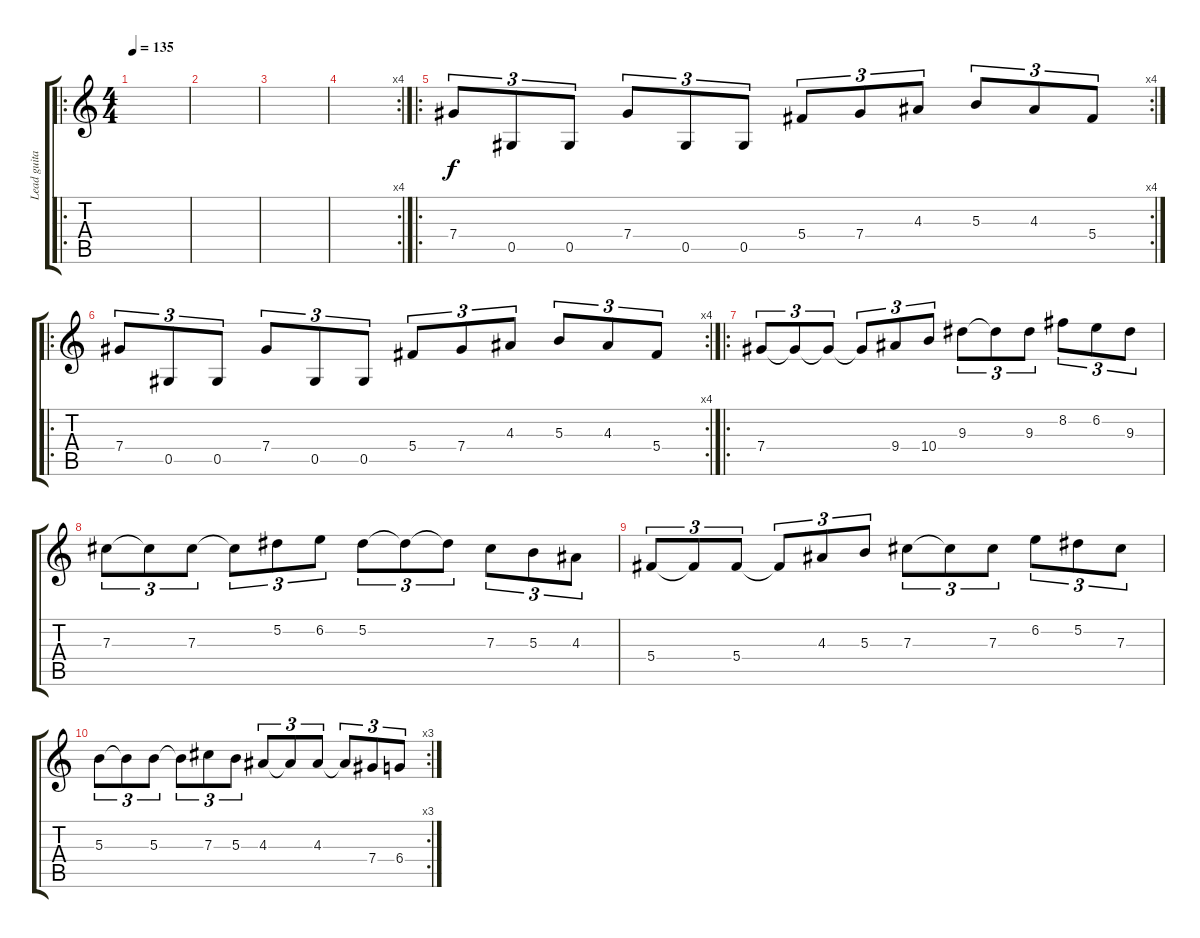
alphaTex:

\track ("Lead guitar" "Lead guita") {instrument distortionguitar}
\staff {score tabs}
\tuning (Eb4 Bb3 Gb3 Db3 Ab2 Eb2) {hide}
\ro
\ts (4 4)
\tempo 135
\clef g2
\ks c
|
|
|
\rc 4
|
\ro
\rc 4
7.4.8{tu (3 2)} 0.5.8{tu (3 2)} 0.5.8{tu (3 2)} 7.4.8{tu (3 2)} 0.5.8{tu (3 2)} 0.5.8{tu (3 2)} 5.4.8{tu (3 2)} 7.4.8{tu (3 2)} 4.3.8{tu (3 2)} 5.3.8{tu (3 2)} 4.3.8{tu (3 2)} 5.4.8{tu (3 2)} |
\ro
\rc 4
7.4.8{tu (3 2)} 0.5.8{tu (3 2)} 0.5.8{tu (3 2)} 7.4.8{tu (3 2)} 0.5.8{tu (3 2)} 0.5.8{tu (3 2)} 5.4.8{tu (3 2)} 7.4.8{tu (3 2)} 4.3.8{tu (3 2)} 5.3.8{tu (3 2)} 4.3.8{tu (3 2)} 5.4.8{tu (3 2)} |
\ro
7.4.8{tu (3 2)} 7.4{t}.8{tu (3 2)} 7.4{t}.8{tu (3 2)} 7.4{t}.8{tu (3 2)} 9.4.8{tu (3 2)} 10.4.8{tu (3 2)} 9.3.8{tu (3 2)} 9.3{t}.8{tu (3 2)} 9.3.8{tu (3 2)} 8.2.8{tu (3 2)} 6.2.8{tu (3 2)} 9.3.8{tu (3 2)} |
7.3.8{tu (3 2)} 7.3{t}.8{tu (3 2)} 7.3.8{tu (3 2)} 7.3{t}.8{tu (3 2)} 5.2.8{tu (3 2)} 6.2.8{tu (3 2)} 5.2.8{tu (3 2)} 5.2{t}.8{tu (3 2)} 5.2{t}.8{tu (3 2)} 7.3.8{tu (3 2)} 5.3.8{tu (3 2)} 4.3.8{tu (3 2)} |
5.4.8{tu (3 2)} 5.4{t}.8{tu (3 2)} 5.4.8{tu (3 2)} 5.4{t}.8{tu (3 2)} 4.3.8{tu (3 2)} 5.3.8{tu (3 2)} 7.3.8{tu (3 2)} 7.3{t}.8{tu (3 2)} 7.3.8{tu (3 2)} 6.2.8{tu (3 2)} 5.2.8{tu (3 2)} 7.3.8{tu (3 2)} |
\rc 3
5.3.8{tu (3 2)} 5.3{t}.8{tu (3 2)} 5.3.8{tu (3 2)} 5.3{t}.8{tu (3 2)} 7.3.8{tu (3 2)} 5.3.8{tu (3 2)} 4.3.8{tu (3 2)} 4.3{t}.8{tu (3 2)} 4.3.8{tu (3 2)} 4.3{t}.8{tu (3 2)} 7.4.8{tu (3 2)} 6.4.8{tu (3 2)}
